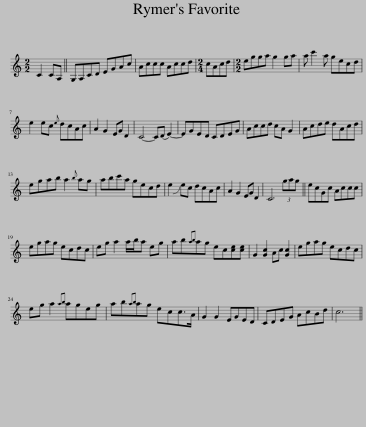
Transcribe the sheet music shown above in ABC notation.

X:1
L:1/8
M:2/2
I:linebreak $
K:C
V:1 treble
V:1
 C2 CA, || G,A,CD EGAc | Accc Accd |[M:2/4] cAcd |[M:2/2] egga g2 ga | %5
 a c'2 a gecd |$ e2 ec{e} dcAc | A2 G2 EG D2 | C4- C(D E2-) | EGED CDEG | %10
 Accd cA G2 | Acde dAcd |$ egab a2{b} ag | abc'a gecd | e2 !slide!ec dcAc | %15
 A2 G2 EG D2 | C6 (3gag || ecGc Accc |$ egag ecdc | eg a2 a/b/a eg | %20
 ab{ab}ag ec[ce][ce] | G2 [Gc]2 Ac [Gc]2 | egag ecdc |$ eg a2{ab} ageg | ab{ab}ag ecc>A | %25
 G2 G2 EGED | CDEG AcBd | c6 || %28
